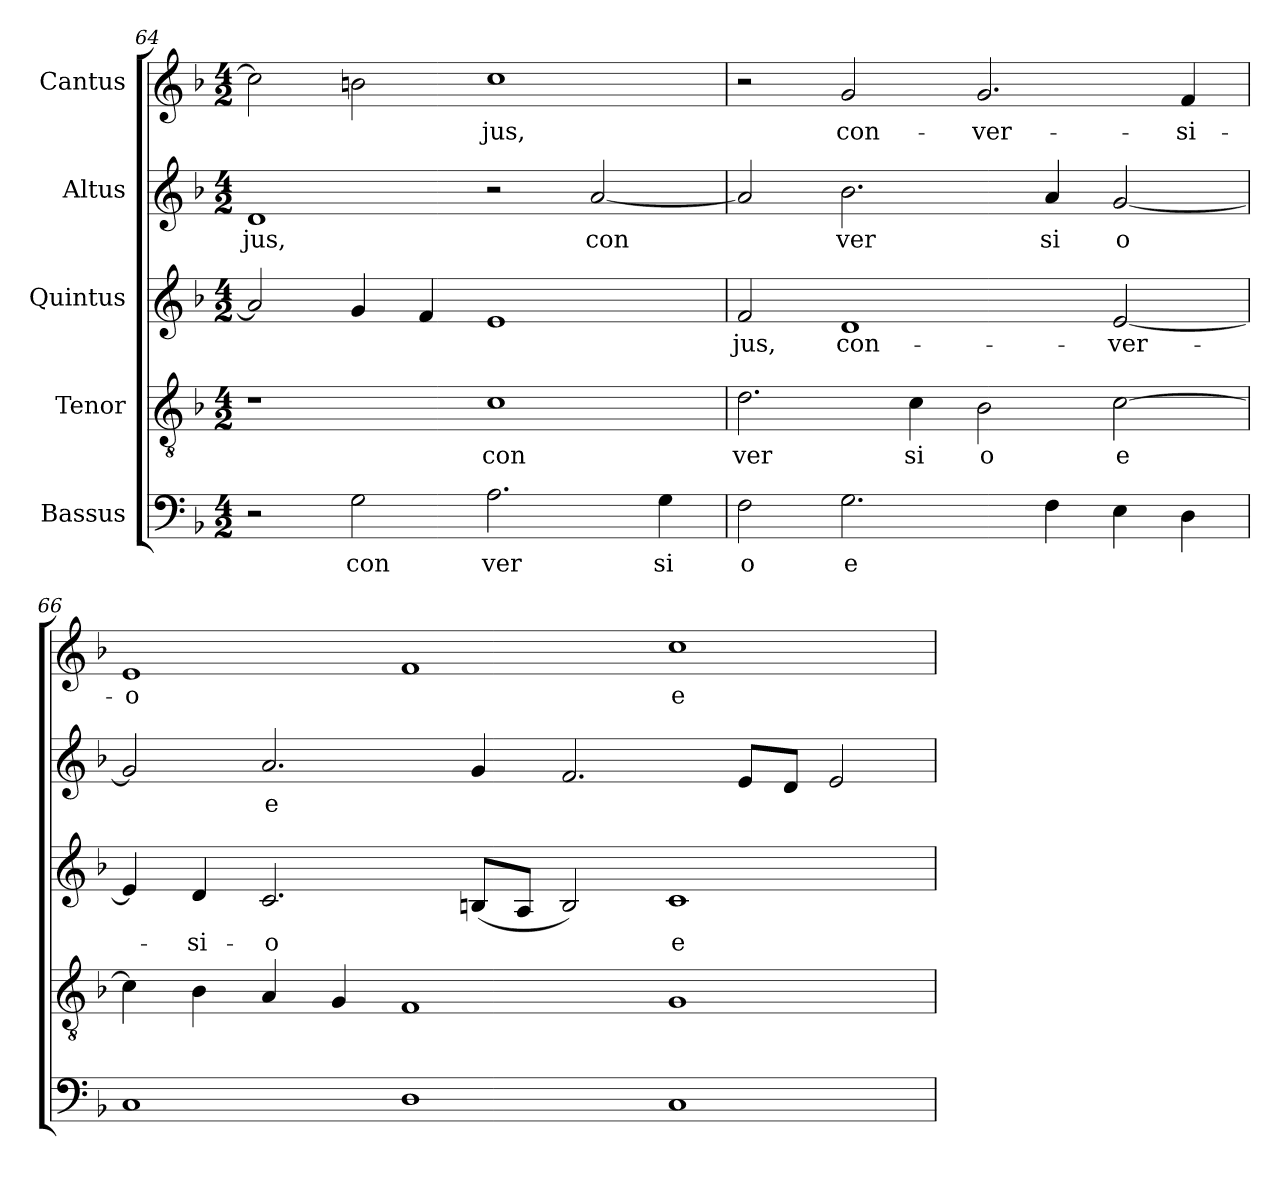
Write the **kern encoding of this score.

**kern	**text	**kern	**text	**kern	**text	**kern	**text	**kern	**text
*part5	*part5	*part4	*part4	*part3	*part3	*part2	*part2	*part1	*part1
*staff5	*staff5	*staff4	*staff4	*staff3	*staff3	*staff2	*staff2	*staff1	*staff1
*I"Bassus	*	*I"Tenor	*	*I"Quintus	*	*I"Altus	*	*I"Cantus	*
*clefF4	*	*clefGv2	*	*clefG2	*	*clefG2	*	*clefG2	*
*k[b-]	*	*k[b-]	*	*k[b-]	*	*k[b-]	*	*k[b-]	*
*F:	*	*F:	*	*F:	*	*F:	*	*F:	*
*M4/2	*	*M4/2	*	*M4/2	*	*M4/2	*	*M4/2	*
=64	=64	=64	=64	=64	=64	=64	=64	=64	=64
!	!	!	!	!	!	!	!LO:LY:b:cj	!	!
2r	.	1r	.	2a/]	.	1d	jus,	2cc\]	.
!	!LO:LY:b:cj	!	!	!	!	!	!	!	!
2G\	con	.	.	4g/	.	.	.	2bn\	.
.	.	.	.	4f/	.	.	.	.	.
!	!LO:LY:b:cj	!	!LO:LY:b:cj	!	!	!	!	!	!LO:LY:b:cj
2.A\	ver	1c	con	1e	.	2r	.	1cc	-jus,
!	!	!	!	!	!	!	!LO:LY:b	!	!
.	.	.	.	.	.	[<2a/	con	.	.
!	!LO:LY:b:cj	!	!	!	!	!	!	!	!
4G\	si	.	.	.	.	.	.	.	.
=65	=65	=65	=65	=65	=65	=65	=65	=65	=65
!	!LO:LY:b:cj	!	!LO:LY:b:cj	!	!LO:LY:b:cj	!	!	!	!
2F\	o	2.d\	ver	2f/	-jus,	2a/]	.	2r	.
!	!LO:LY:b:cj	!	!	!	!LO:LY:b:cj	!	!LO:LY:b:cj	!	!LO:LY:b:cj
2.G\	e	.	.	1d	con-	2.b-\	ver	2g/	con-
!	!	!	!LO:LY:b:cj	!	!	!	!	!	!
.	.	4c\	si	.	.	.	.	.	.
!	!	!	!LO:LY:b:cj	!	!	!	!	!	!LO:LY:b:cj
.	.	2B-\	o	.	.	.	.	2.g/	-ver-
!	!	!	!	!	!	!	!LO:LY:b:cj	!	!
4F\	.	.	.	.	.	4a/	si	.	.
!	!	!	!LO:LY:b:cj	!	!LO:LY:b	!	!LO:LY:b:cj	!	!
4E\	.	[>2c\	e	[<2e/	-ver-	[<2g/	o	.	.
!	!	!	!	!	!	!	!	!	!LO:LY:b:cj
4D\	.	.	.	.	.	.	.	4f/	-si-
=66	=66	=66	=66	=66	=66	=66	=66	=66	=66
!	!	!	!	!	!	!	!	!	!LO:LY:b:rj
1C	.	4c\]	.	4e/]	.	2g/]	.	1e	-o
!	!	!	!	!	!LO:LY:b:cj	!	!	!	!
.	.	4B-\	.	4d/	-si-	.	.	.	.
!	!	!	!	!	!LO:LY:b:cj	!	!LO:LY:b:cj	!	!
.	.	4A/	.	2.c/	-o	2.a/	e	.	.
.	.	4G/	.	.	.	.	.	.	.
1D	.	1F	.	.	.	.	.	1f	.
.	.	.	.	(>8Bn/L	.	4g/	.	.	.
.	.	.	.	8A/J	.	.	.	.	.
.	.	.	.	2B/)	.	2.f/	.	.	.
!	!	!	!	!	!LO:LY:b:cj	!	!	!	!LO:LY:b:cj
1C	.	1G	.	1c	e-	.	.	1cc	e-
.	.	.	.	.	.	8e/L	.	.	.
.	.	.	.	.	.	8d/J	.	.	.
.	.	.	.	.	.	2e/	.	.	.
=	=	=	=	=	=	=	=	=	=
*-	*-	*-	*-	*-	*-	*-	*-	*-	*-
